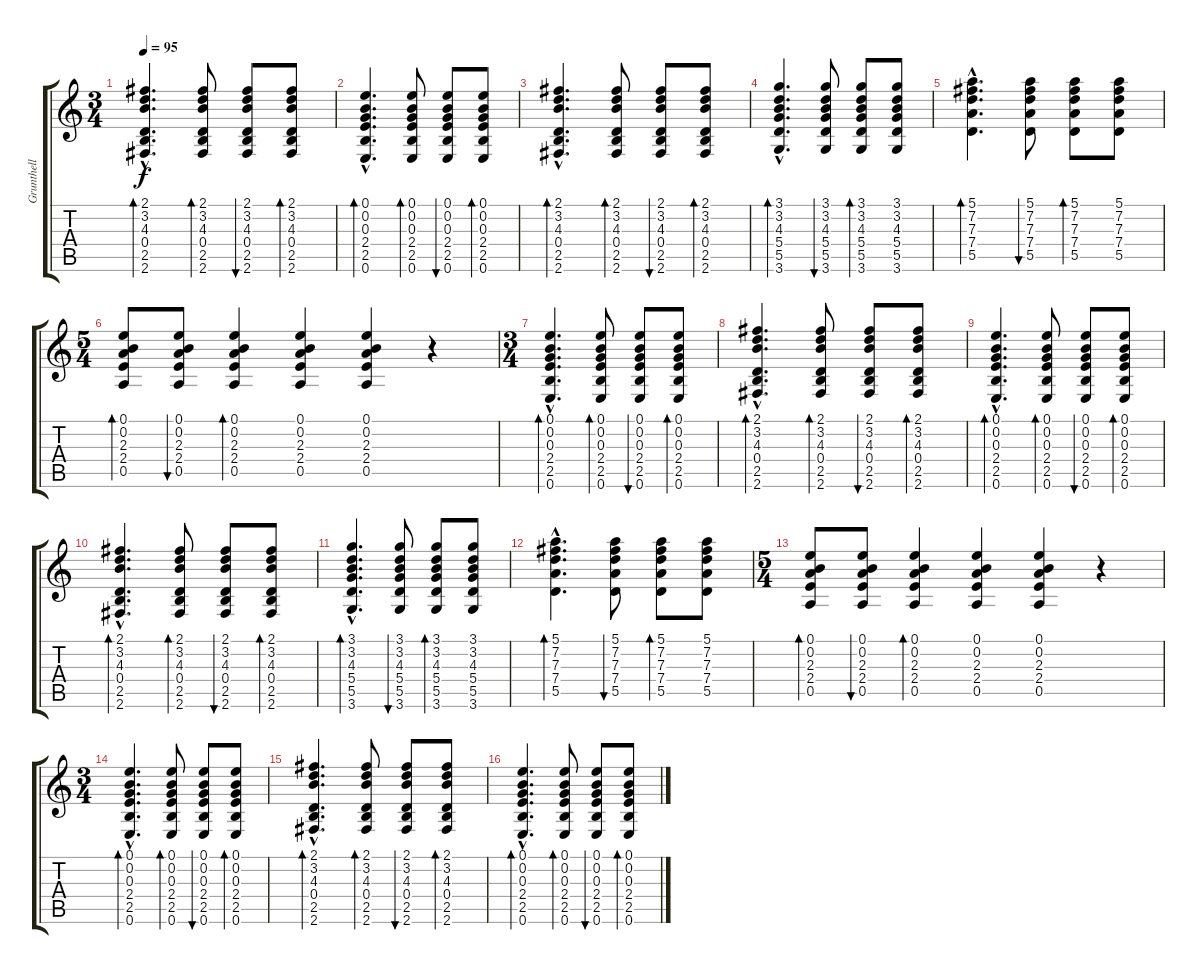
\track ("Grunthell" "Grunthell") {instrument acousticguitarnylon}
\staff {score tabs}
\tuning (E4 B3 G3 D3 A2 E2) {hide}
\ts (3 4)
\tempo 95
\clef g2
\ks c
(2.1{hac} 3.2{hac} 4.3{hac} 0.4{hac} 2.5{hac} 2.6{hac}).4{d bd 60 dy f} (2.1 3.2 4.3 0.4 2.5 2.6).8{bd 60} (2.1 3.2 4.3 0.4 2.5 2.6).8{bu 60} (2.1 3.2 4.3 0.4 2.5 2.6).8{bd 60} |
(0.1{hac} 0.2{hac} 0.3{hac} 2.4{hac} 2.5{hac} 0.6{hac}).4{d bd 60} (0.1 0.2 0.3 2.4 2.5 0.6).8{bd 60} (0.1 0.2 0.3 2.4 2.5 0.6).8{bu 60} (0.1 0.2 0.3 2.4 2.5 0.6).8{bd 60} |
(2.1{hac} 3.2{hac} 4.3{hac} 0.4{hac} 2.5{hac} 2.6{hac}).4{d bd 60} (2.1 3.2 4.3 0.4 2.5 2.6).8{bd 60} (2.1 3.2 4.3 0.4 2.5 2.6).8{bu 60} (2.1 3.2 4.3 0.4 2.5 2.6).8{bd 60} |
(3.1{hac} 3.2{hac} 4.3{hac} 5.4{hac} 5.5{hac} 3.6{hac}).4{d bd 60} (3.1 3.2 4.3 5.4 5.5 3.6).8{bu 60} (3.1 3.2 4.3 5.4 5.5 3.6).8{bd 60} (3.1 3.2 4.3 5.4 5.5 3.6).8 |
(5.1{hac} 7.2{hac} 7.3{hac} 7.4{hac} 5.5{hac}).4{d bd 60} (5.1 7.2 7.3 7.4 5.5).8{bu 60} (5.1 7.2 7.3 7.4 5.5).8{bd 60} (5.1 7.2 7.3 7.4 5.5).8 |
\ts (5 4)
(0.1 0.2 2.3 2.4 0.5).8{bd 60} (0.1 0.2 2.3 2.4 0.5).8{bu 60} (0.1 0.2 2.3 2.4 0.5).4{bd 60} (0.1 0.2 2.3 2.4 0.5).4 (0.1 0.2 2.3 2.4 0.5).4 r.4 |
\ts (3 4)
(0.1{hac} 0.2{hac} 0.3{hac} 2.4{hac} 2.5{hac} 0.6{hac}).4{d bd 60} (0.1 0.2 0.3 2.4 2.5 0.6).8{bd 60} (0.1 0.2 0.3 2.4 2.5 0.6).8{bu 60} (0.1 0.2 0.3 2.4 2.5 0.6).8{bd 60} |
(2.1{hac} 3.2{hac} 4.3{hac} 0.4{hac} 2.5{hac} 2.6{hac}).4{d bd 60} (2.1 3.2 4.3 0.4 2.5 2.6).8{bd 60} (2.1 3.2 4.3 0.4 2.5 2.6).8{bu 60} (2.1 3.2 4.3 0.4 2.5 2.6).8{bd 60} |
(0.1{hac} 0.2{hac} 0.3{hac} 2.4{hac} 2.5{hac} 0.6{hac}).4{d bd 60} (0.1 0.2 0.3 2.4 2.5 0.6).8{bd 60} (0.1 0.2 0.3 2.4 2.5 0.6).8{bu 60} (0.1 0.2 0.3 2.4 2.5 0.6).8{bd 60} |
(2.1{hac} 3.2{hac} 4.3{hac} 0.4{hac} 2.5{hac} 2.6{hac}).4{d bd 60} (2.1 3.2 4.3 0.4 2.5 2.6).8{bd 60} (2.1 3.2 4.3 0.4 2.5 2.6).8{bu 60} (2.1 3.2 4.3 0.4 2.5 2.6).8{bd 60} |
(3.1{hac} 3.2{hac} 4.3{hac} 5.4{hac} 5.5{hac} 3.6{hac}).4{d bd 60} (3.1 3.2 4.3 5.4 5.5 3.6).8{bu 60} (3.1 3.2 4.3 5.4 5.5 3.6).8{bd 60} (3.1 3.2 4.3 5.4 5.5 3.6).8 |
(5.1{hac} 7.2{hac} 7.3{hac} 7.4{hac} 5.5{hac}).4{d bd 60} (5.1 7.2 7.3 7.4 5.5).8{bu 60} (5.1 7.2 7.3 7.4 5.5).8{bd 60} (5.1 7.2 7.3 7.4 5.5).8 |
\ts (5 4)
(0.1 0.2 2.3 2.4 0.5).8{bd 60} (0.1 0.2 2.3 2.4 0.5).8{bu 60} (0.1 0.2 2.3 2.4 0.5).4{bd 60} (0.1 0.2 2.3 2.4 0.5).4 (0.1 0.2 2.3 2.4 0.5).4 r.4 |
\ts (3 4)
(0.1{hac} 0.2{hac} 0.3{hac} 2.4{hac} 2.5{hac} 0.6{hac}).4{d bd 60} (0.1 0.2 0.3 2.4 2.5 0.6).8{bd 60} (0.1 0.2 0.3 2.4 2.5 0.6).8{bu 60} (0.1 0.2 0.3 2.4 2.5 0.6).8{bd 60} |
(2.1{hac} 3.2{hac} 4.3{hac} 0.4{hac} 2.5{hac} 2.6{hac}).4{d bd 60} (2.1 3.2 4.3 0.4 2.5 2.6).8{bd 60} (2.1 3.2 4.3 0.4 2.5 2.6).8{bu 60} (2.1 3.2 4.3 0.4 2.5 2.6).8{bd 60} |
(0.1{hac} 0.2{hac} 0.3{hac} 2.4{hac} 2.5{hac} 0.6{hac}).4{d bd 60} (0.1 0.2 0.3 2.4 2.5 0.6).8{bd 60} (0.1 0.2 0.3 2.4 2.5 0.6).8{bu 60} (0.1 0.2 0.3 2.4 2.5 0.6).8{bd 60}
